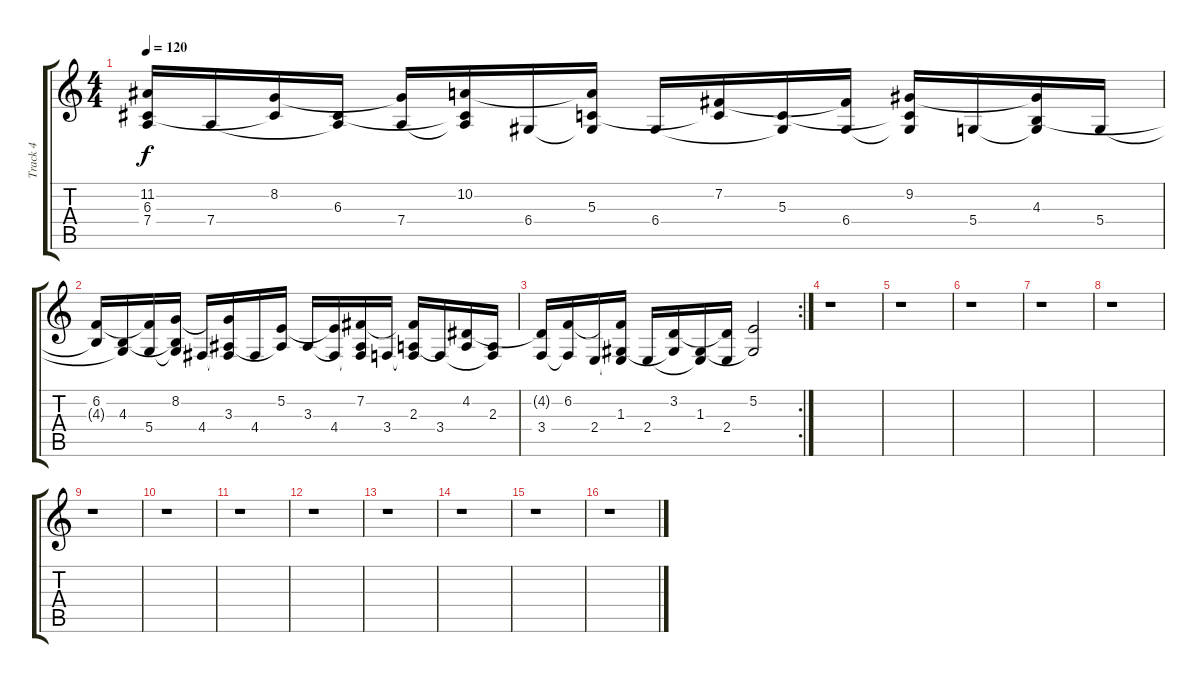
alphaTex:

\track ("Track 4" "Track 4") {instrument fx1rain}
\staff {score tabs}
\tuning (E4 B3 G3 D3 A2 E2) {hide}
\ts (4 4)
\tempo 120
\clef g2
\ks c
(11.2{t} 6.3 7.4{t}).16{dy f} 7.4.16 (8.2 6.3{t}).16 (6.3 7.4{t}).16 (8.2{t} 7.4).16 (10.2 6.3{t} 7.4{t}).16 6.4.16 (10.2{t} 5.3 6.4{t}).16 6.4.16 (7.2 5.3{t}).16 (5.3 6.4{t}).16 (7.2{t} 6.4).16 (9.2 5.3{t} 6.4{t}).16 5.4.16 (9.2{t} 4.3 5.4{t}).16 5.4.16 |
(6.2 4.3{t}).16 (4.3 5.4{t}).16 (6.2{t} 5.4).16 (8.2 4.3{t} 5.4{t}).16 4.4.16 (8.2{t} 3.3 4.4{t}).16 4.4.16 (5.2 3.3{t}).16 3.3.16 (5.2{t} 4.4).16 (7.2 3.3{t} 4.4{t}).16 3.4.16 (7.2{t} 2.3 3.4{t}).16 3.4.16 (4.2 2.3{t}).16 (2.3 3.4{t}).16 |
\rc 2
(4.2{t} 3.4).16 (6.2 3.4{t}).16 2.4.16 (6.2{t} 1.3 2.4{t}).16 2.4.16 (3.2 1.3{t}).16 (1.3 2.4{t}).16 (3.2{t} 2.4).16 (5.2 1.3{t}).2 |
r.1 |
r.1 |
r.1 |
r.1 |
r.1 |
r.1 |
r.1 |
r.1 |
r.1 |
r.1 |
r.1 |
r.1 |
r.1
